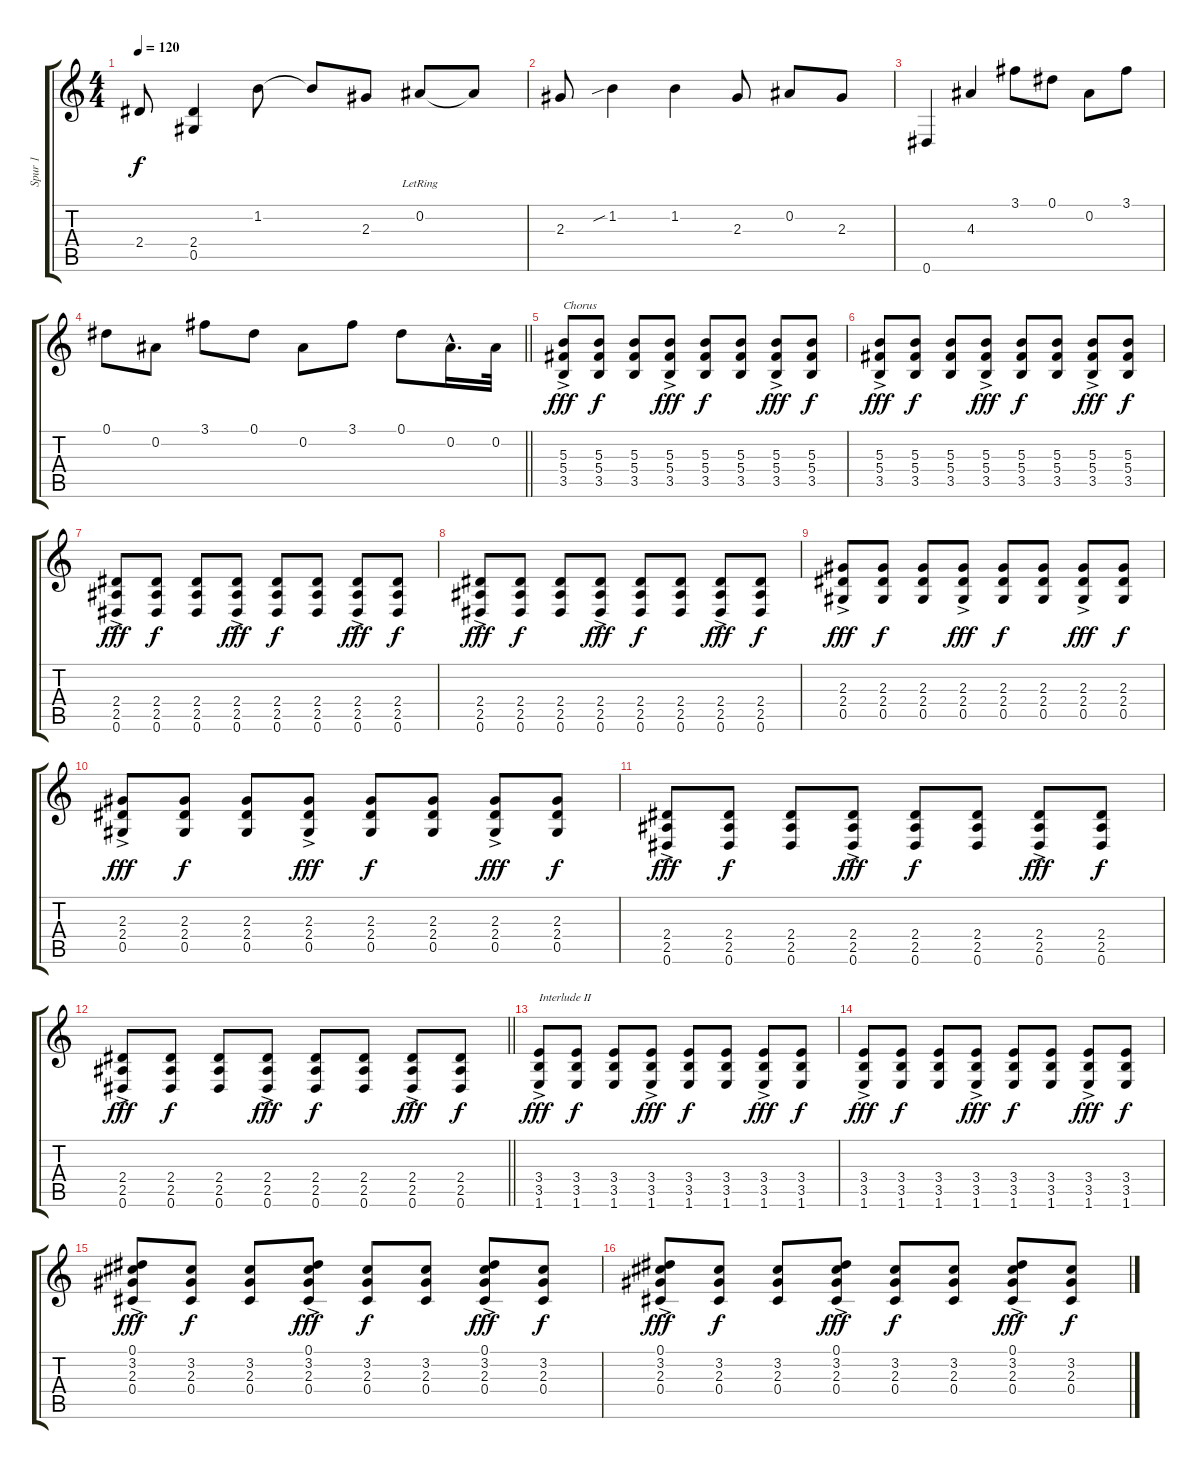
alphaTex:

\track ("Spur 1" "Spur 1") {instrument acousticguitarsteel}
\staff {score tabs}
\tuning (Eb4 Bb3 Gb3 Db3 Ab2 Eb2) {hide}
\ts (4 4)
\tempo 120
\clef g2
\ks c
2.4.8{dy f} (2.4 0.5).4 1.2.8 1.2{t}.8 2.3.8 0.2{lr}.8 0.2{t}.8 |
2.3.8 1.2{sib}.4 1.2.4 2.3.8 0.2.8 2.3.8 |
0.6.4 4.3.4 3.1.8 0.1.8 0.2.8 3.1.8 |
\barLineRight lightlight
0.1.8 0.2.8 3.1.8 0.1.8 0.2.8 3.1.8 0.1.8 0.2{hac}.16{d} 0.2.32 |
(5.3{ac} 5.4{ac} 3.5{ac}).8{txt "Chorus" dy fff volume 16} (5.3 5.4 3.5).8{dy f} (5.3 5.4 3.5).8 (5.3{ac} 5.4{ac} 3.5{ac}).8{dy fff} (5.3 5.4 3.5).8{dy f} (5.3 5.4 3.5).8 (5.3{ac} 5.4{ac} 3.5{ac}).8{dy fff} (5.3 5.4 3.5).8{dy f} |
(5.3{ac} 5.4{ac} 3.5{ac}).8{dy fff} (5.3 5.4 3.5).8{dy f} (5.3 5.4 3.5).8 (5.3{ac} 5.4{ac} 3.5{ac}).8{dy fff} (5.3 5.4 3.5).8{dy f} (5.3 5.4 3.5).8 (5.3{ac} 5.4{ac} 3.5{ac}).8{dy fff} (5.3 5.4 3.5).8{dy f} |
(2.4{ac} 2.5{ac} 0.6{ac}).8{dy fff} (2.4 2.5 0.6).8{dy f} (2.4 2.5 0.6).8 (2.4{ac} 2.5{ac} 0.6{ac}).8{dy fff} (2.4 2.5 0.6).8{dy f} (2.4 2.5 0.6).8 (2.4{ac} 2.5{ac} 0.6{ac}).8{dy fff} (2.4 2.5 0.6).8{dy f} |
(2.4{ac} 2.5{ac} 0.6{ac}).8{dy fff} (2.4 2.5 0.6).8{dy f} (2.4 2.5 0.6).8 (2.4{ac} 2.5{ac} 0.6{ac}).8{dy fff} (2.4 2.5 0.6).8{dy f} (2.4 2.5 0.6).8 (2.4{ac} 2.5{ac} 0.6{ac}).8{dy fff} (2.4 2.5 0.6).8{dy f} |
(2.3{ac} 2.4{ac} 0.5{ac}).8{dy fff} (2.3 2.4 0.5).8{dy f} (2.3 2.4 0.5).8 (2.3{ac} 2.4{ac} 0.5{ac}).8{dy fff} (2.3 2.4 0.5).8{dy f} (2.3 2.4 0.5).8 (2.3{ac} 2.4{ac} 0.5{ac}).8{dy fff} (2.3 2.4 0.5).8{dy f} |
(2.3{ac} 2.4{ac} 0.5{ac}).8{dy fff} (2.3 2.4 0.5).8{dy f} (2.3 2.4 0.5).8 (2.3{ac} 2.4{ac} 0.5{ac}).8{dy fff} (2.3 2.4 0.5).8{dy f} (2.3 2.4 0.5).8 (2.3{ac} 2.4{ac} 0.5{ac}).8{dy fff} (2.3 2.4 0.5).8{dy f} |
(2.4{ac} 2.5{ac} 0.6{ac}).8{dy fff} (2.4 2.5 0.6).8{dy f} (2.4 2.5 0.6).8 (2.4{ac} 2.5{ac} 0.6{ac}).8{dy fff} (2.4 2.5 0.6).8{dy f} (2.4 2.5 0.6).8 (2.4{ac} 2.5{ac} 0.6{ac}).8{dy fff} (2.4 2.5 0.6).8{dy f} |
\barLineRight lightlight
(2.4{ac} 2.5{ac} 0.6{ac}).8{dy fff} (2.4 2.5 0.6).8{dy f} (2.4 2.5 0.6).8 (2.4{ac} 2.5{ac} 0.6{ac}).8{dy fff} (2.4 2.5 0.6).8{dy f} (2.4 2.5 0.6).8 (2.4{ac} 2.5{ac} 0.6{ac}).8{dy fff} (2.4 2.5 0.6).8{dy f} |
(3.4{ac} 3.5{ac} 1.6{ac}).8{txt "Interlude II" dy fff} (3.4 3.5 1.6).8{dy f} (3.4 3.5 1.6).8 (3.4{ac} 3.5{ac} 1.6{ac}).8{dy fff} (3.4 3.5 1.6).8{dy f} (3.4 3.5 1.6).8 (3.4{ac} 3.5{ac} 1.6{ac}).8{dy fff} (3.4 3.5 1.6).8{dy f} |
(3.4{ac} 3.5{ac} 1.6{ac}).8{dy fff} (3.4 3.5 1.6).8{dy f} (3.4 3.5 1.6).8 (3.4{ac} 3.5{ac} 1.6{ac}).8{dy fff} (3.4 3.5 1.6).8{dy f} (3.4 3.5 1.6).8 (3.4{ac} 3.5{ac} 1.6{ac}).8{dy fff} (3.4 3.5 1.6).8{dy f} |
(0.1 3.2{ac} 2.3{ac} 0.4{ac}).8{dy fff} (3.2 2.3 0.4).8{dy f} (3.2 2.3 0.4).8 (0.1 3.2{ac} 2.3{ac} 0.4{ac}).8{dy fff} (3.2 2.3 0.4).8{dy f} (3.2 2.3 0.4).8 (0.1 3.2{ac} 2.3{ac} 0.4{ac}).8{dy fff} (3.2 2.3 0.4).8{dy f} |
(0.1 3.2{ac} 2.3{ac} 0.4{ac}).8{dy fff} (3.2 2.3 0.4).8{dy f} (3.2 2.3 0.4).8 (0.1 3.2{ac} 2.3{ac} 0.4{ac}).8{dy fff} (3.2 2.3 0.4).8{dy f} (3.2 2.3 0.4).8 (0.1 3.2{ac} 2.3{ac} 0.4{ac}).8{dy fff} (3.2 2.3 0.4).8{dy f}
